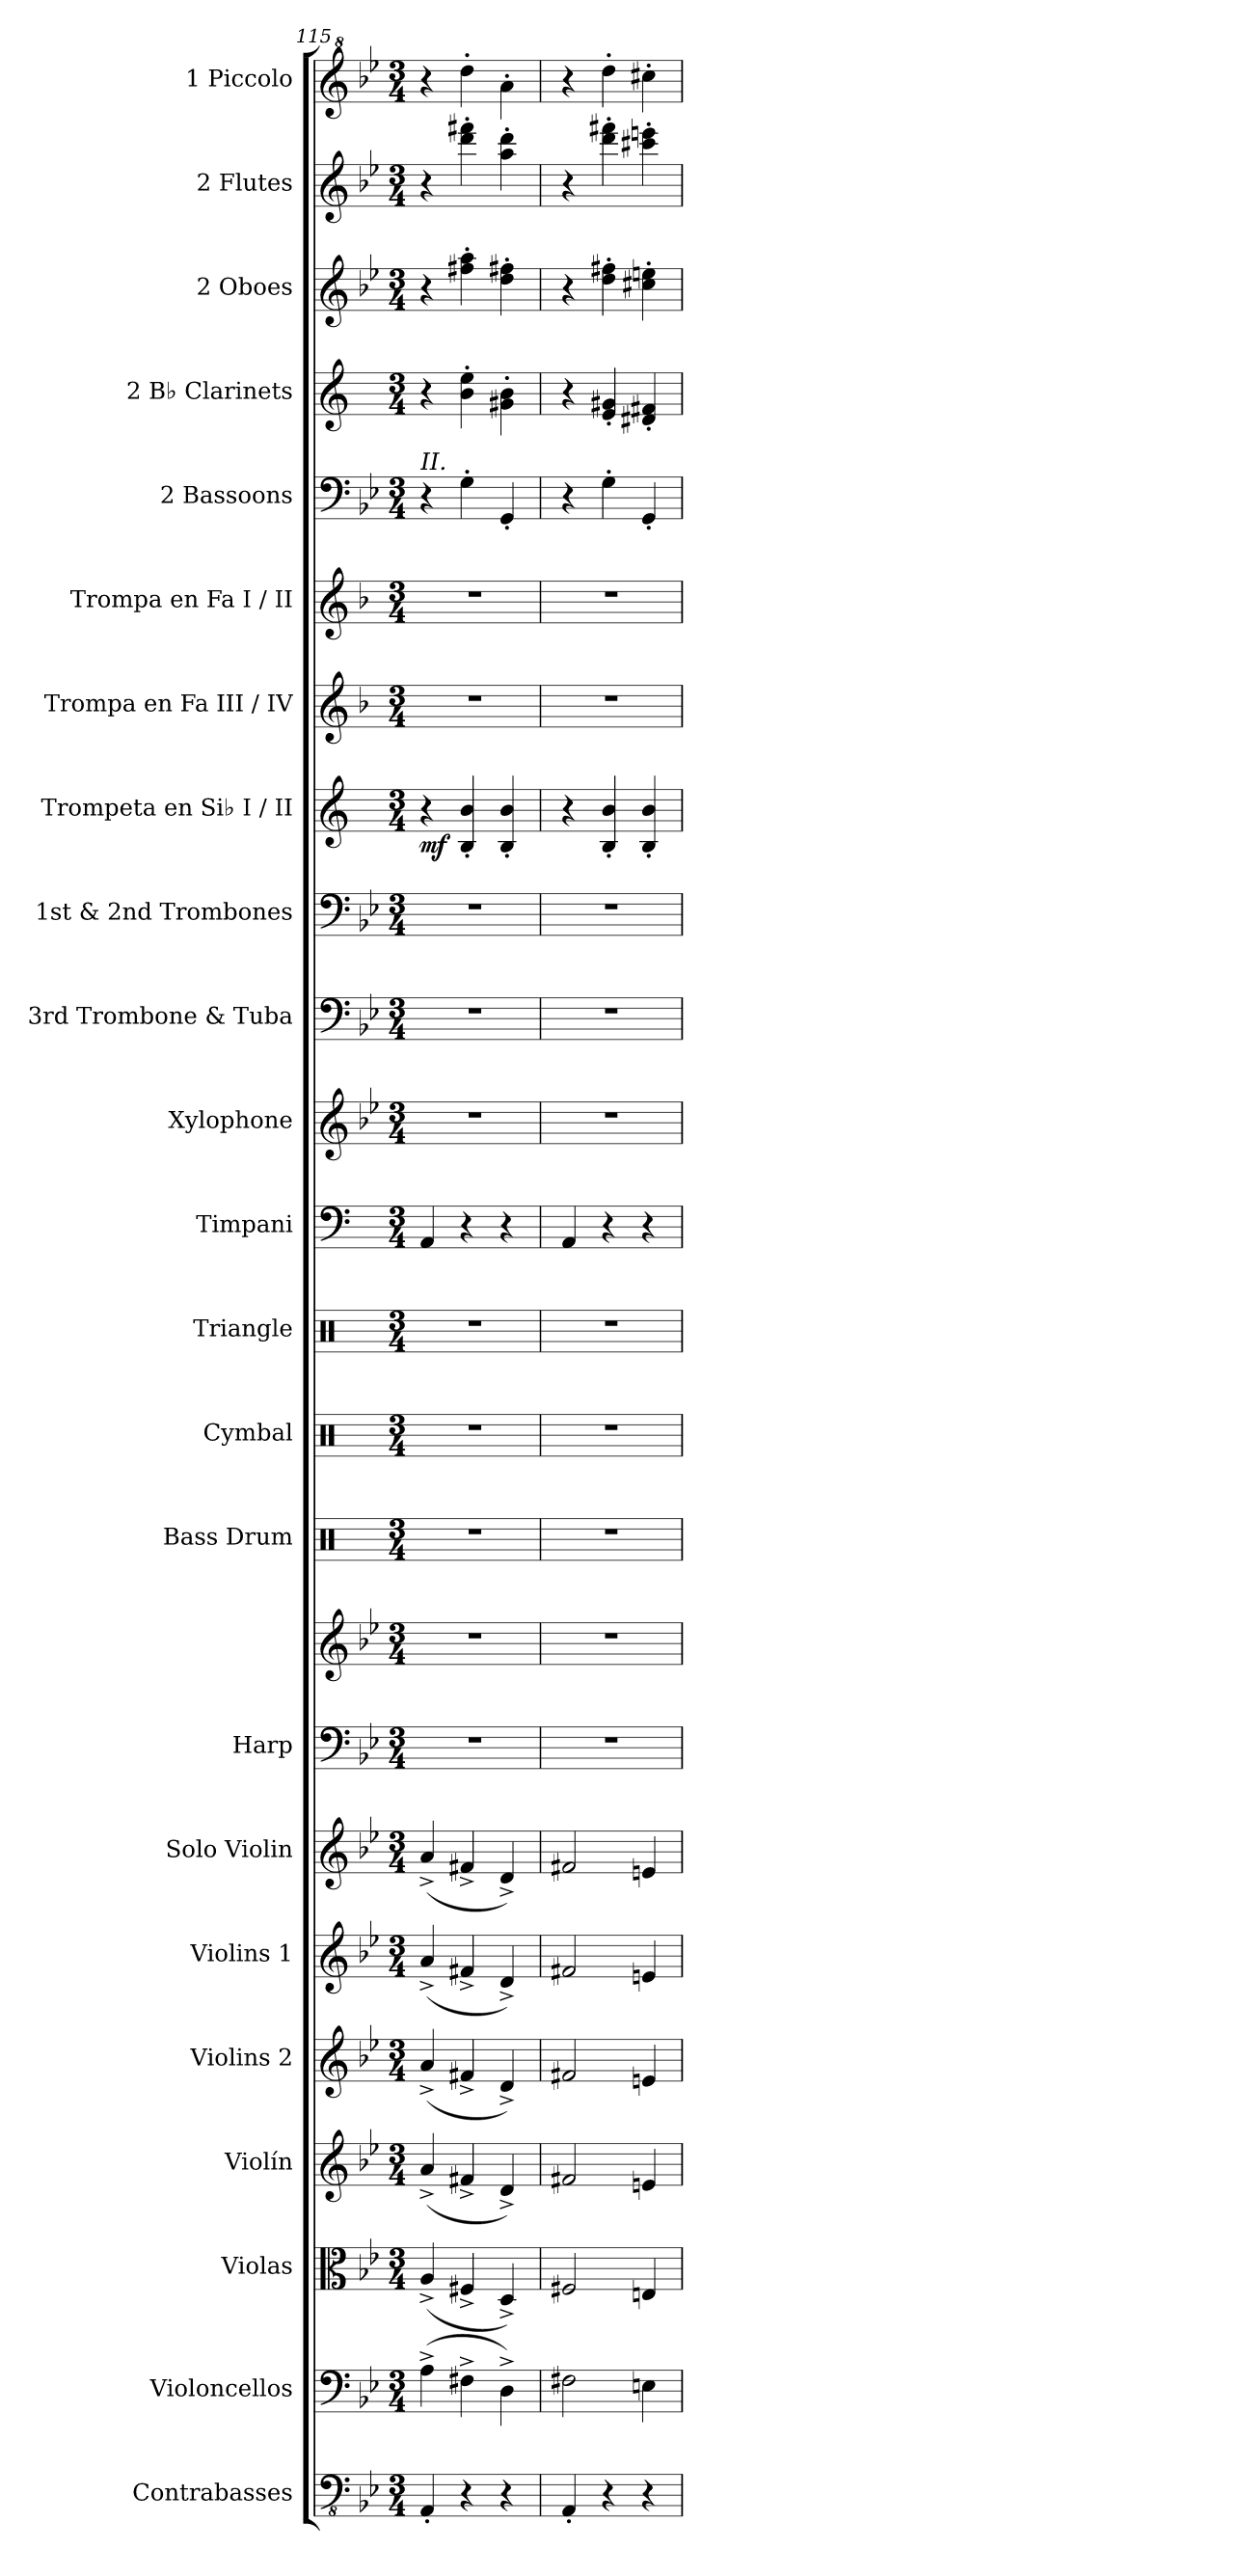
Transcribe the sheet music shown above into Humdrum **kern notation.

**kern	**kern	**kern	**kern	**kern	**kern	**kern	**kern	**kern	**kern	**kern	**kern	**kern	**kern	**kern	**kern	**kern	**dynam	**kern	**kern	**kern	**kern	**kern	**kern	**kern
*part23	*part22	*part21	*part20	*part19	*part18	*part17	*part16	*part16	*part15	*part14	*part13	*part12	*part11	*part10	*part9	*part8	*part8	*part7	*part6	*part5	*part4	*part3	*part2	*part1
*staff24	*staff23	*staff22	*staff21	*staff20	*staff19	*staff18	*staff17	*staff16	*staff15	*staff14	*staff13	*staff12	*staff11	*staff10	*staff9	*staff8	*staff8	*staff7	*staff6	*staff5	*staff4	*staff3	*staff2	*staff1
*I"Contrabasses	*I"Violoncellos	*I"Violas	*I"Violín	*I"Violins 2	*I"Violins 1	*I"Solo Violin	*I"Harp	*	*I"Bass Drum	*I"Cymbal	*I"Triangle	*I"Timpani	*I"Xylophone	*I"3rd Trombone     &amp; Tuba	*I"1st &amp; 2nd Trombones	*I"Trompeta en Si♭  I / II	*	*I"Trompa en Fa   III / IV	*I"Trompa en Fa I / II	*I"2 Bassoons	*I"2 B♭ Clarinets	*I"2 Oboes	*I"2 Flutes	*I"1 Piccolo
*I'Cbs.	*I'Vlcs.	*I'Vlas.	*I'Vln.	*I'Vlns. 2	*I'Vlns. 1	*I'S. Vln.	*I'Hrp.	*	*I'B. Dr.	*I'Cym.	*I'Trgl.	*I'Timp.	*I'Xyl.	*I'3rd Trb. &amp; Tba.	*I'1st &amp; 2nd    Trbs.	*I'Tpt. Si♭  I / II	*	*I'Trmp. Fa   III / IV	*I'Trmp. Fa I / II	*I'2 Bsns.	*I'2 B♭ Cls.	*I'2 Obs.	*I'2 Fls.	*I'1 Picc.
*clefFv4	*clefF4	*clefC3	*clefG2	*clefG2	*clefG2	*clefG2	*clefF4	*clefG2	*clefX	*clefX	*clefX	*clefF4	*clefG2	*clefF4	*clefF4	*clefG2	*	*clefG2	*clefG2	*clefF4	*clefG2	*clefG2	*clefG2	*clefG^2
*	*	*	*	*	*	*	*	*	*	*	*	*	*ITrd-7c-12	*	*	*ITrd1c2	*	*ITrd4c7	*ITrd4c7	*	*ITrd1c2	*	*	*ITrd-7c-12
*k[b-e-]	*k[b-e-]	*k[b-e-]	*k[b-e-]	*k[b-e-]	*k[b-e-]	*k[b-e-]	*k[b-e-]	*k[b-e-]	*k[]	*k[]	*k[]	*k[]	*k[b-e-]	*k[b-e-]	*k[b-e-]	*k[b-e-]	*	*k[b-e-]	*k[b-e-]	*k[b-e-]	*k[b-e-]	*k[b-e-]	*k[b-e-]	*k[b-e-]
*M3/4	*M3/4	*M3/4	*M3/4	*M3/4	*M3/4	*M3/4	*M3/4	*M3/4	*M3/4	*M3/4	*M3/4	*M3/4	*M3/4	*M3/4	*M3/4	*M3/4	*	*M3/4	*M3/4	*M3/4	*M3/4	*M3/4	*M3/4	*M3/4
=115	=115	=115	=115	=115	=115	=115	=115	=115	=115	=115	=115	=115	=115	=115	=115	=115	=115	=115	=115	=115	=115	=115	=115	=115
!	!	!	!	!	!	!	!	!	!	!	!	!	!	!	!	!	!	!	!	!LO:TX:a:i:t=II.	!	!	!	!
!	!	!	!	!	!	!	!	!	!	!	!	!	!	!	!	!	!LO:DY:b	!	!	!	!	!	!	!
4AAA'/	(>4A^\	(<4A^/	(<4a^/	(<4a^/	(<4a^/	(<4a^/	2.r	2.r	2.r	2.r	2.r	4AA/	2.r	2.r	2.r	4r	mf	2.r	2.r	4r	4r	4r	4r	4r
4r	4F#X^\	4F#X^/	4f#X^/	4f#X^/	4f#X^/	4f#X^/	.	.	.	.	.	4r	.	.	.	4A/' 4a/'	.	.	.	4G'\	4a\' 4dd\'	4ff#X\' 4aa\'	4ddd\' 4fff#X\'	4dddd'\
4r	4D^\)	4D^/)	4d^/)	4d^/)	4d^/)	4d^/)	.	.	.	.	.	4r	.	.	.	4A/' 4a/'	.	.	.	4GG'/	4f#X\' 4a\'	4dd\' 4ff#X\'	4aa\' 4ddd\'	4aaa'\
=116	=116	=116	=116	=116	=116	=116	=116	=116	=116	=116	=116	=116	=116	=116	=116	=116	=116	=116	=116	=116	=116	=116	=116	=116
4AAA'/	2F#X\	2F#X/	2f#X/	2f#X/	2f#X/	2f#X/	2.r	2.r	2.r	2.r	2.r	4AA/	2.r	2.r	2.r	4r	.	2.r	2.r	4r	4r	4r	4r	4r
4r	.	.	.	.	.	.	.	.	.	.	.	4r	.	.	.	4A/' 4a/'	.	.	.	4G'\	4d/' 4f#X/'	4dd\' 4ff#X\'	4ddd\' 4fff#X\'	4dddd'\
4r	4En\	4En/	4en/	4en/	4en/	4en/	.	.	.	.	.	4r	.	.	.	4A/' 4a/'	.	.	.	4GG'/	4c#X/' 4en/'	4cc#X\' 4een\'	4ccc#X\' 4eeen\'	4cccc#X'\
=	=	=	=	=	=	=	=	=	=	=	=	=	=	=	=	=	=	=	=	=	=	=	=	=
*-	*-	*-	*-	*-	*-	*-	*-	*-	*-	*-	*-	*-	*-	*-	*-	*-	*-	*-	*-	*-	*-	*-	*-	*-
